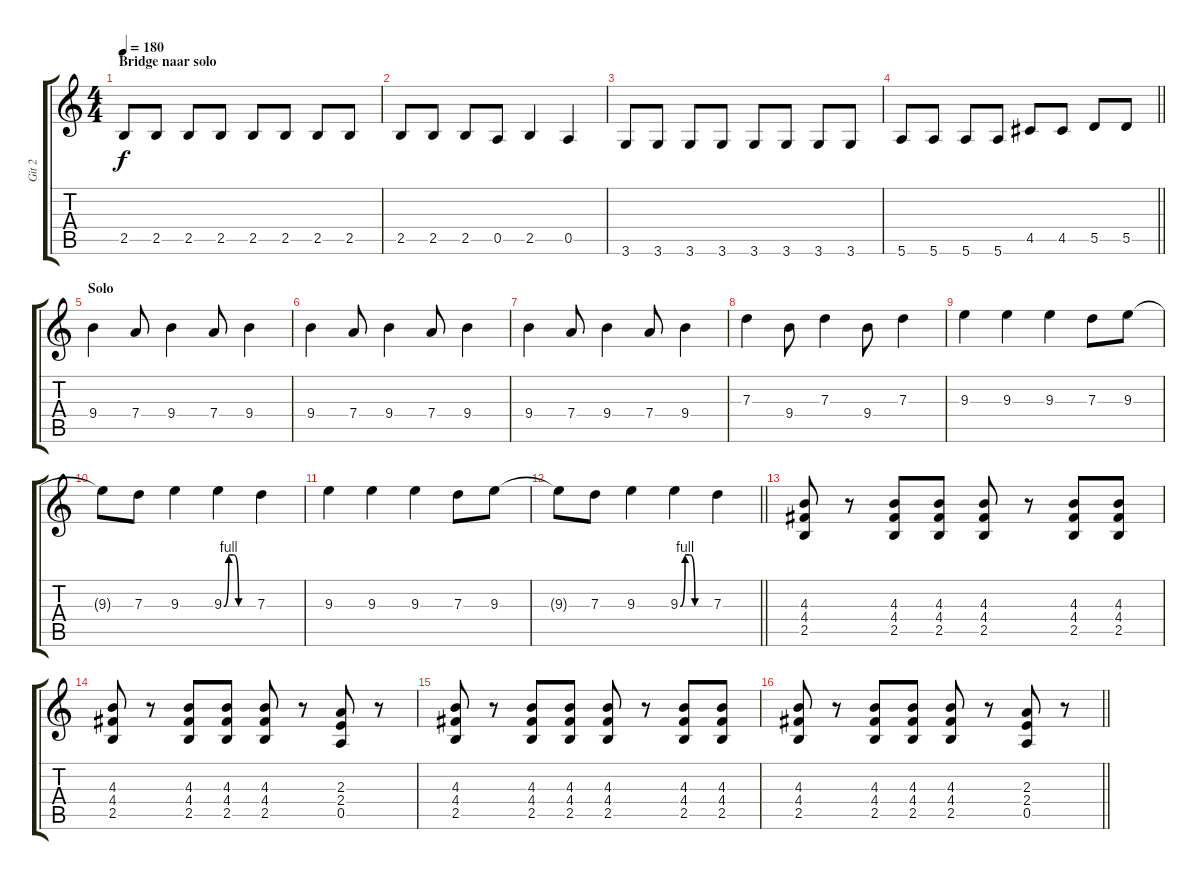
\track ("Git 2" "Git 2") {instrument distortionguitar}
\staff {score tabs}
\tuning (E4 B3 G3 D3 A2 E2) {hide}
\ts (4 4)
\section ("" "Bridge naar solo")
\tempo 180
\clef g2
\ks c
2.5.8{dy f} 2.5.8 2.5.8 2.5.8 2.5.8 2.5.8 2.5.8 2.5.8 |
2.5.8 2.5.8 2.5.8 0.5.8 2.5.4 0.5.4 |
3.6.8 3.6.8 3.6.8 3.6.8 3.6.8 3.6.8 3.6.8 3.6.8 |
\barLineRight lightlight
5.6.8 5.6.8 5.6.8 5.6.8 4.5.8 4.5.8 5.5.8 5.5.8 |
\section ("" "Solo")
9.4.4 7.4.8 9.4.4 7.4.8 9.4.4 |
9.4.4 7.4.8 9.4.4 7.4.8 9.4.4 |
9.4.4 7.4.8 9.4.4 7.4.8 9.4.4 |
7.3.4 9.4.8 7.3.4 9.4.8 7.3.4 |
9.3.4 9.3.4 9.3.4 7.3.8 9.3.8 |
9.3{t}.8 7.3.8 9.3.4 9.3{be (custom 0 0 10 4 20 4 30 0 60 0)}.4 7.3.4 |
9.3.4 9.3.4 9.3.4 7.3.8 9.3.8 |
\barLineRight lightlight
9.3{t}.8 7.3.8 9.3.4 9.3{be (custom 0 0 10 4 20 4 30 0 60 0)}.4 7.3.4 |
(4.3 4.4 2.5).8 r.8 (4.3 4.4 2.5).8 (4.3 4.4 2.5).8 (4.3 4.4 2.5).8 r.8 (4.3 4.4 2.5).8 (4.3 4.4 2.5).8 |
(4.3 4.4 2.5).8 r.8 (4.3 4.4 2.5).8 (4.3 4.4 2.5).8 (4.3 4.4 2.5).8 r.8 (2.3 2.4 0.5).8 r.8 |
(4.3 4.4 2.5).8 r.8 (4.3 4.4 2.5).8 (4.3 4.4 2.5).8 (4.3 4.4 2.5).8 r.8 (4.3 4.4 2.5).8 (4.3 4.4 2.5).8 |
\barLineRight lightlight
(4.3 4.4 2.5).8 r.8 (4.3 4.4 2.5).8 (4.3 4.4 2.5).8 (4.3 4.4 2.5).8 r.8 (2.3 2.4 0.5).8 r.8
